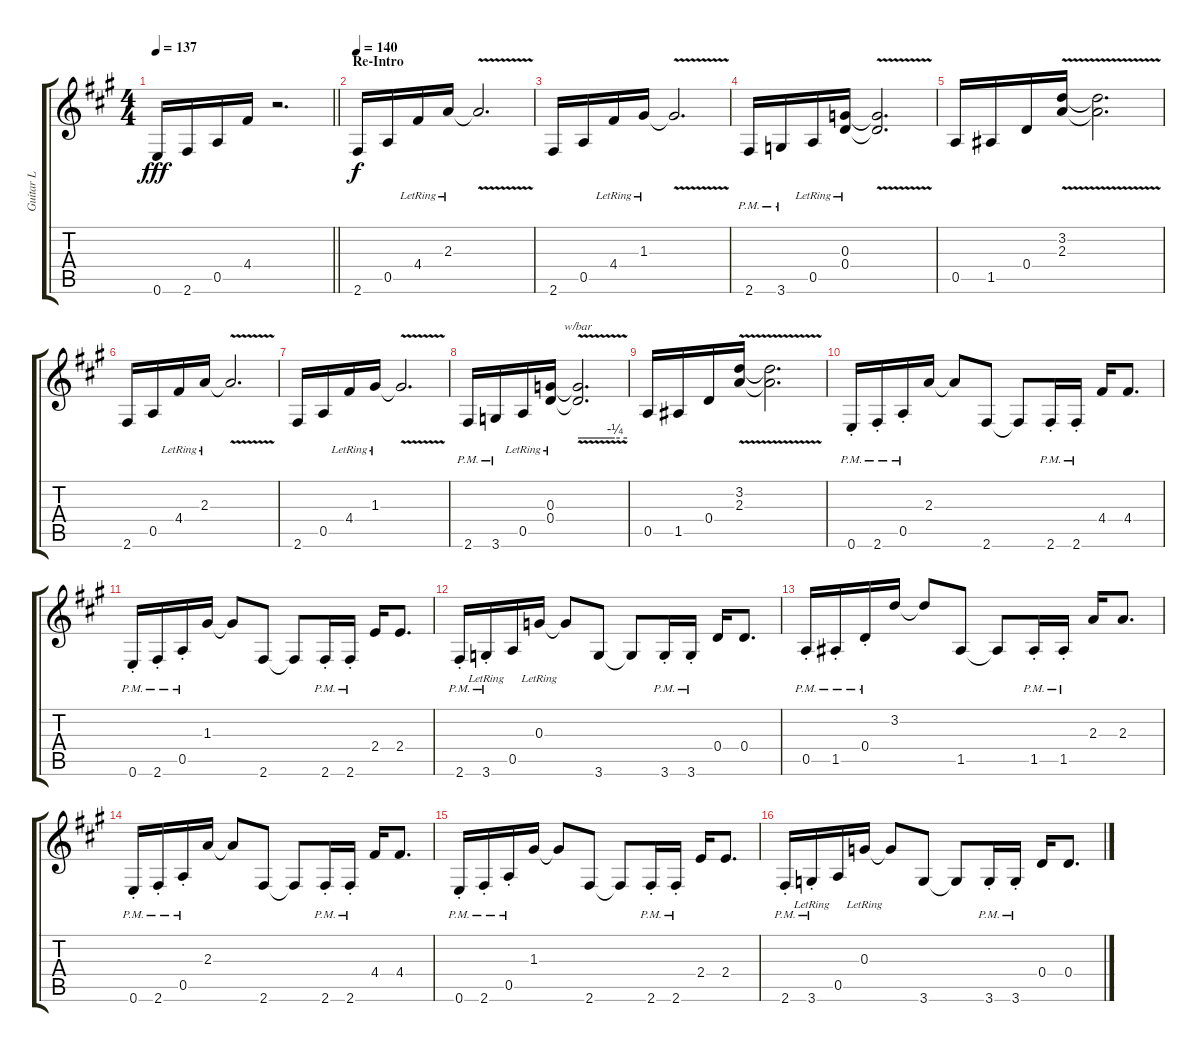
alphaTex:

\track ("Guitar L" "Guitar L") {instrument distortionguitar}
\staff {score tabs}
\tuning (E4 B3 G3 D3 A2 E2) {hide}
\ts (4 4)
\tempo 137
\clef g2
\barLineRight lightlight
\ks a
0.6.16{dy fff} 2.6.16 0.5.16 4.4.16 r.2{d} |
\section ("" "Re-Intro")
\tempo 140
2.6.16{dy f} 0.5.16 4.4{lr}.16 2.3{lr}.16 2.3{v t}.2{d} |
2.6.16 0.5.16 4.4{lr}.16 1.3{lr}.16 1.3{v t}.2{d} |
2.6{pm}.16 3.6{pm}.16 0.5{lr}.16 (0.3{lr} 0.4{lr}).16 (0.3{v t} 0.4{v t}).2{d} |
0.5.16 1.5.16 0.4.16 (3.2{v} 2.3{v}).16 (3.2{v t} 2.3{v t}).2{d} |
2.6.16 0.5.16 4.4{lr}.16 2.3{lr}.16 2.3{v t}.2{d} |
2.6.16 0.5.16 4.4{lr}.16 1.3{lr}.16 1.3{v t}.2{d} |
2.6{pm}.16 3.6{pm}.16 0.5{lr}.16 (0.3{lr} 0.4{lr}).16 (0.3{v t} 0.4{v t}).2{d tbe (custom default 0 0 45 -1 60 -1)} |
0.5.16 1.5.16 0.4.16 (3.2{v} 2.3{v}).16 (3.2{v t} 2.3{v t}).2{d} |
0.6{pm st}.16 2.6{pm st}.16 0.5{pm st}.16 2.3.16 2.3{t}.8 2.6.8 2.6{t}.8 2.6{pm st}.16 2.6{pm st}.16 4.4.16 4.4.8{d} |
0.6{pm st}.16 2.6{pm st}.16 0.5{pm st}.16 1.3.16 1.3{t}.8 2.6.8 2.6{t}.8 2.6{pm st}.16 2.6{pm st}.16 2.4.16 2.4.8{d} |
2.6{pm st}.16 3.6{pm st lr}.16 0.5.16 0.3{lr}.16 0.3{t}.8 3.6.8 3.6{t}.8 3.6{pm st}.16 3.6{pm st}.16 0.4.16 0.4.8{d} |
0.5{pm st}.16 1.5{pm st}.16 0.4{pm st}.16 3.2.16 3.2{t}.8 1.5.8 1.5{t}.8 1.5{pm st}.16 1.5{pm st}.16 2.3.16 2.3.8{d} |
0.6{pm st}.16 2.6{pm st}.16 0.5{pm st}.16 2.3.16 2.3{t}.8 2.6.8 2.6{t}.8 2.6{pm st}.16 2.6{pm st}.16 4.4.16 4.4.8{d} |
0.6{pm st}.16 2.6{pm st}.16 0.5{pm st}.16 1.3.16 1.3{t}.8 2.6.8 2.6{t}.8 2.6{pm st}.16 2.6{pm st}.16 2.4.16 2.4.8{d} |
2.6{pm st}.16 3.6{pm st lr}.16 0.5.16 0.3{lr}.16 0.3{t}.8 3.6.8 3.6{t}.8 3.6{pm st}.16 3.6{pm st}.16 0.4.16 0.4.8{d}
